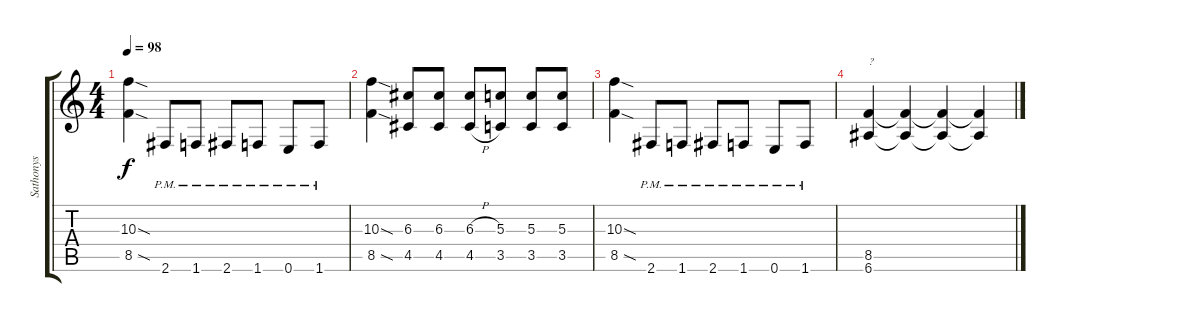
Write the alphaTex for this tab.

\track ("Sathonys" "Sathonys") {instrument overdrivenguitar}
\staff {score tabs}
\tuning (E4 B3 G3 D3 A2 E2) {hide}
\ts (4 4)
\tempo 98
\clef g2
\ks c
(10.3{sod} 8.5{sod}).4{dy f} 2.6{pm}.8{instrument electricguitarmuted} 1.6{pm}.8 2.6{pm}.8 1.6{pm}.8 0.6{pm}.8 1.6{pm}.8 |
(10.3{sod} 8.5{sod}).4{instrument overdrivenguitar} (6.3 4.5).8 (6.3 4.5).8 (6.3{h} 4.5{h}).8 (5.3 3.5).8 (5.3 3.5).8 (5.3 3.5).8 |
(10.3{sod} 8.5{sod}).4 2.6{pm}.8{instrument electricguitarmuted} 1.6{pm}.8 2.6{pm}.8 1.6{pm}.8 0.6{pm}.8 1.6{pm}.8 |
(8.5 6.6).4{txt "?" volume 0 instrument overdrivenguitar} (8.5{t} 6.6{t}).4 (8.5{t} 6.6{t}).4 (8.5{t} 6.6{t}).4
